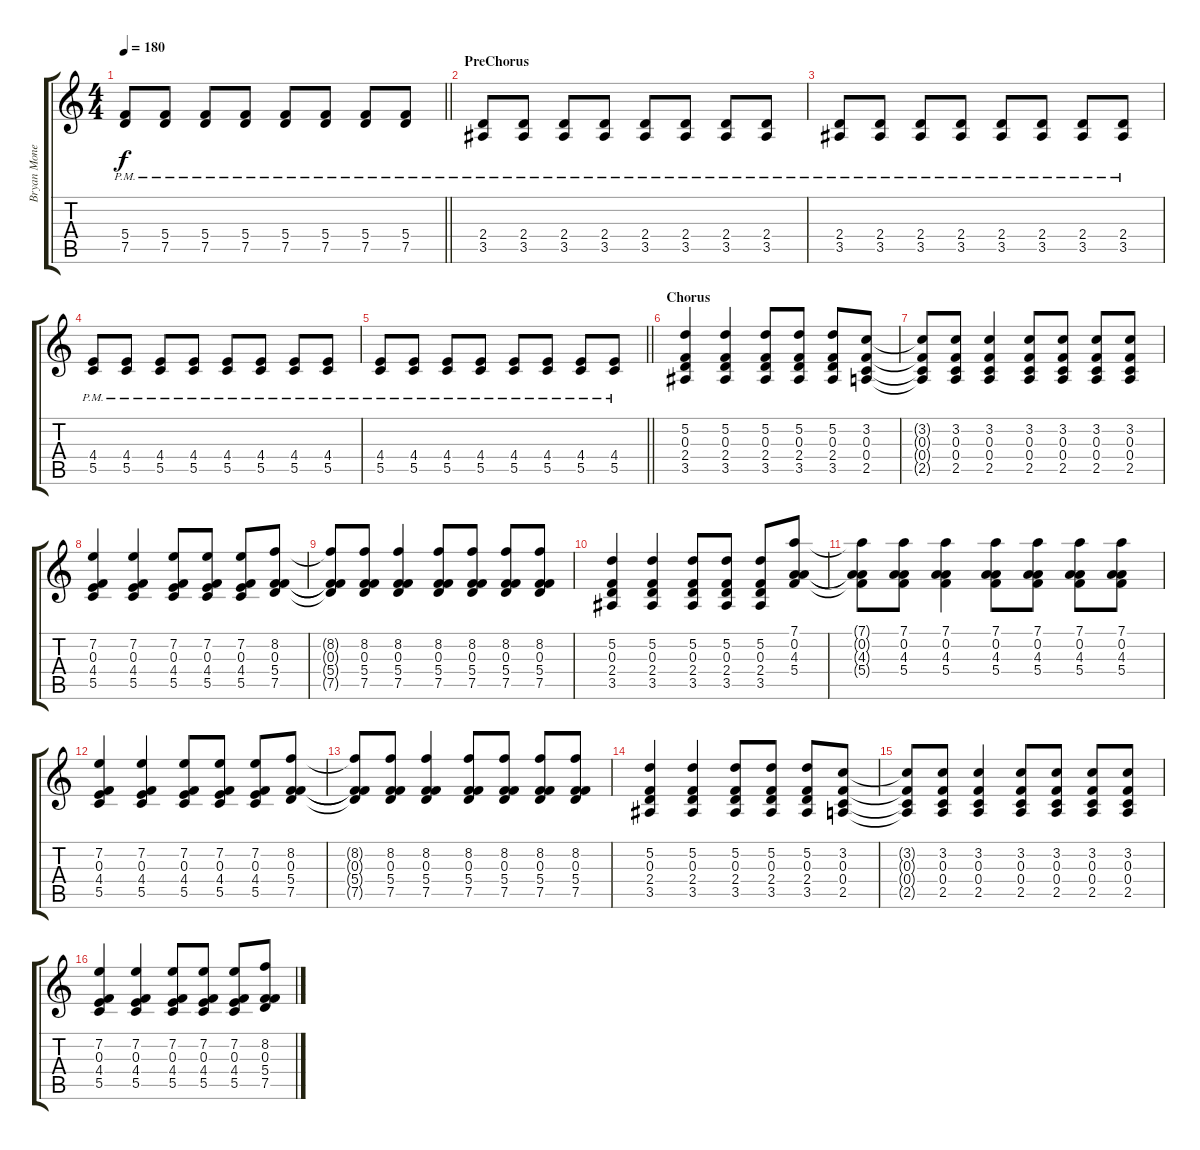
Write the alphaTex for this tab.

\track ("Bryan Money [Gtr.2]" "Bryan Mone") {instrument distortionguitar}
\staff {score tabs}
\tuning (D4 A3 F3 C3 G2 C2) {hide}
\ts (4 4)
\tempo 180
\clef g2
\barLineRight lightlight
\ks c
(5.4{pm} 7.5{pm}).8{dy f} (5.4{pm} 7.5{pm}).8 (5.4{pm} 7.5{pm}).8 (5.4{pm} 7.5{pm}).8 (5.4{pm} 7.5{pm}).8 (5.4{pm} 7.5{pm}).8 (5.4{pm} 7.5{pm}).8 (5.4{pm} 7.5{pm}).8 |
\section ("" "PreChorus")
(2.4{pm} 3.5{pm}).8 (2.4{pm} 3.5{pm}).8 (2.4{pm} 3.5{pm}).8 (2.4{pm} 3.5{pm}).8 (2.4{pm} 3.5{pm}).8 (2.4{pm} 3.5{pm}).8 (2.4{pm} 3.5{pm}).8 (2.4{pm} 3.5{pm}).8 |
(2.4{pm} 3.5{pm}).8 (2.4{pm} 3.5{pm}).8 (2.4{pm} 3.5{pm}).8 (2.4{pm} 3.5{pm}).8 (2.4{pm} 3.5{pm}).8 (2.4{pm} 3.5{pm}).8 (2.4{pm} 3.5{pm}).8 (2.4{pm} 3.5{pm}).8 |
(4.4{pm} 5.5{pm}).8 (4.4{pm} 5.5{pm}).8 (4.4{pm} 5.5{pm}).8 (4.4{pm} 5.5{pm}).8 (4.4{pm} 5.5{pm}).8 (4.4{pm} 5.5{pm}).8 (4.4{pm} 5.5{pm}).8 (4.4{pm} 5.5{pm}).8 |
\barLineRight lightlight
(4.4{pm} 5.5{pm}).8 (4.4{pm} 5.5{pm}).8 (4.4{pm} 5.5{pm}).8 (4.4{pm} 5.5{pm}).8 (4.4{pm} 5.5{pm}).8 (4.4{pm} 5.5{pm}).8 (4.4{pm} 5.5{pm}).8 (4.4{pm} 5.5{pm}).8 |
\section ("" "Chorus")
(5.2 0.3 2.4 3.5).4 (5.2 0.3 2.4 3.5).4 (5.2 0.3 2.4 3.5).8 (5.2 0.3 2.4 3.5).8 (5.2 0.3 2.4 3.5).8 (3.2 0.3 0.4 2.5).8 |
(3.2{t} 0.3{t} 0.4{t} 2.5{t}).8 (3.2 0.3 0.4 2.5).8 (3.2 0.3 0.4 2.5).4 (3.2 0.3 0.4 2.5).8 (3.2 0.3 0.4 2.5).8 (3.2 0.3 0.4 2.5).8 (3.2 0.3 0.4 2.5).8 |
(7.2 0.3 4.4 5.5).4 (7.2 0.3 4.4 5.5).4 (7.2 0.3 4.4 5.5).8 (7.2 0.3 4.4 5.5).8 (7.2 0.3 4.4 5.5).8 (8.2 0.3 5.4 7.5).8 |
(8.2{t} 0.3{t} 5.4{t} 7.5{t}).8 (8.2 0.3 5.4 7.5).8 (8.2 0.3 5.4 7.5).4 (8.2 0.3 5.4 7.5).8 (8.2 0.3 5.4 7.5).8 (8.2 0.3 5.4 7.5).8 (8.2 0.3 5.4 7.5).8 |
(5.2 0.3 2.4 3.5).4 (5.2 0.3 2.4 3.5).4 (5.2 0.3 2.4 3.5).8 (5.2 0.3 2.4 3.5).8 (5.2 0.3 2.4 3.5).8 (7.1 0.2 4.3 5.4).8 |
(7.1{t} 0.2{t} 4.3{t} 5.4{t}).8 (7.1 0.2 4.3 5.4).8 (7.1 0.2 4.3 5.4).4 (7.1 0.2 4.3 5.4).8 (7.1 0.2 4.3 5.4).8 (7.1 0.2 4.3 5.4).8 (7.1 0.2 4.3 5.4).8 |
(7.2 0.3 4.4 5.5).4 (7.2 0.3 4.4 5.5).4 (7.2 0.3 4.4 5.5).8 (7.2 0.3 4.4 5.5).8 (7.2 0.3 4.4 5.5).8 (8.2 0.3 5.4 7.5).8 |
(8.2{t} 0.3{t} 5.4{t} 7.5{t}).8 (8.2 0.3 5.4 7.5).8 (8.2 0.3 5.4 7.5).4 (8.2 0.3 5.4 7.5).8 (8.2 0.3 5.4 7.5).8 (8.2 0.3 5.4 7.5).8 (8.2 0.3 5.4 7.5).8 |
(5.2 0.3 2.4 3.5).4 (5.2 0.3 2.4 3.5).4 (5.2 0.3 2.4 3.5).8 (5.2 0.3 2.4 3.5).8 (5.2 0.3 2.4 3.5).8 (3.2 0.3 0.4 2.5).8 |
(3.2{t} 0.3{t} 0.4{t} 2.5{t}).8 (3.2 0.3 0.4 2.5).8 (3.2 0.3 0.4 2.5).4 (3.2 0.3 0.4 2.5).8 (3.2 0.3 0.4 2.5).8 (3.2 0.3 0.4 2.5).8 (3.2 0.3 0.4 2.5).8 |
(7.2 0.3 4.4 5.5).4 (7.2 0.3 4.4 5.5).4 (7.2 0.3 4.4 5.5).8 (7.2 0.3 4.4 5.5).8 (7.2 0.3 4.4 5.5).8 (8.2 0.3 5.4 7.5).8
